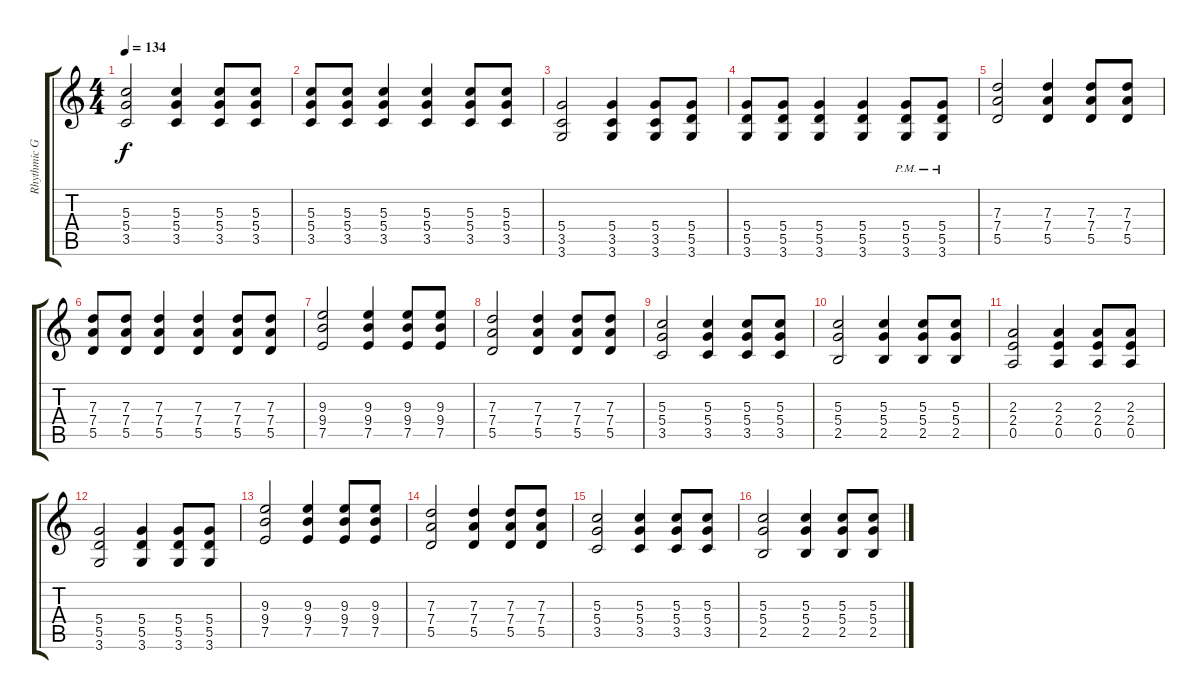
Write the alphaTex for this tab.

\track ("Rhythmic Guitar" "Rhythmic G") {instrument distortionguitar}
\staff {score tabs}
\tuning (E4 B3 G3 D3 A2 E2) {hide}
\ts (4 4)
\tempo 134
\clef g2
\ks c
(5.3 5.4 3.5).2{dy f} (5.3 5.4 3.5).4 (5.3 5.4 3.5).8 (5.3 5.4 3.5).8 |
(5.3 5.4 3.5).8 (5.3 5.4 3.5).8 (5.3 5.4 3.5).4 (5.3 5.4 3.5).4 (5.3 5.4 3.5).8 (5.3 5.4 3.5).8 |
(5.4 3.5 3.6).2 (5.4 3.5 3.6).4 (5.4 3.5 3.6).8 (5.4 5.5 3.6).8 |
(5.4 5.5 3.6).8 (5.4 5.5 3.6).8 (5.4 5.5 3.6).4 (5.4 5.5 3.6).4 (5.4{pm} 5.5{pm} 3.6{pm}).8 (5.4{pm} 5.5{pm} 3.6{pm}).8 |
(7.3 7.4 5.5).2 (7.3 7.4 5.5).4 (7.3 7.4 5.5).8 (7.3 7.4 5.5).8 |
(7.3 7.4 5.5).8 (7.3 7.4 5.5).8 (7.3 7.4 5.5).4 (7.3 7.4 5.5).4 (7.3 7.4 5.5).8 (7.3 7.4 5.5).8 |
(9.3 9.4 7.5).2 (9.3 9.4 7.5).4 (9.3 9.4 7.5).8 (9.3 9.4 7.5).8 |
(7.3 7.4 5.5).2 (7.3 7.4 5.5).4 (7.3 7.4 5.5).8 (7.3 7.4 5.5).8 |
(5.3 5.4 3.5).2 (5.3 5.4 3.5).4 (5.3 5.4 3.5).8 (5.3 5.4 3.5).8 |
(5.3 5.4 2.5).2 (5.3 5.4 2.5).4 (5.3 5.4 2.5).8 (5.3 5.4 2.5).8 |
(2.3 2.4 0.5).2 (2.3 2.4 0.5).4 (2.3 2.4 0.5).8 (2.3 2.4 0.5).8 |
(5.4 5.5 3.6).2 (5.4 5.5 3.6).4 (5.4 5.5 3.6).8 (5.4 5.5 3.6).8 |
(9.3 9.4 7.5).2 (9.3 9.4 7.5).4 (9.3 9.4 7.5).8 (9.3 9.4 7.5).8 |
(7.3 7.4 5.5).2 (7.3 7.4 5.5).4 (7.3 7.4 5.5).8 (7.3 7.4 5.5).8 |
(5.3 5.4 3.5).2 (5.3 5.4 3.5).4 (5.3 5.4 3.5).8 (5.3 5.4 3.5).8 |
(5.3 5.4 2.5).2 (5.3 5.4 2.5).4 (5.3 5.4 2.5).8 (5.3 5.4 2.5).8
